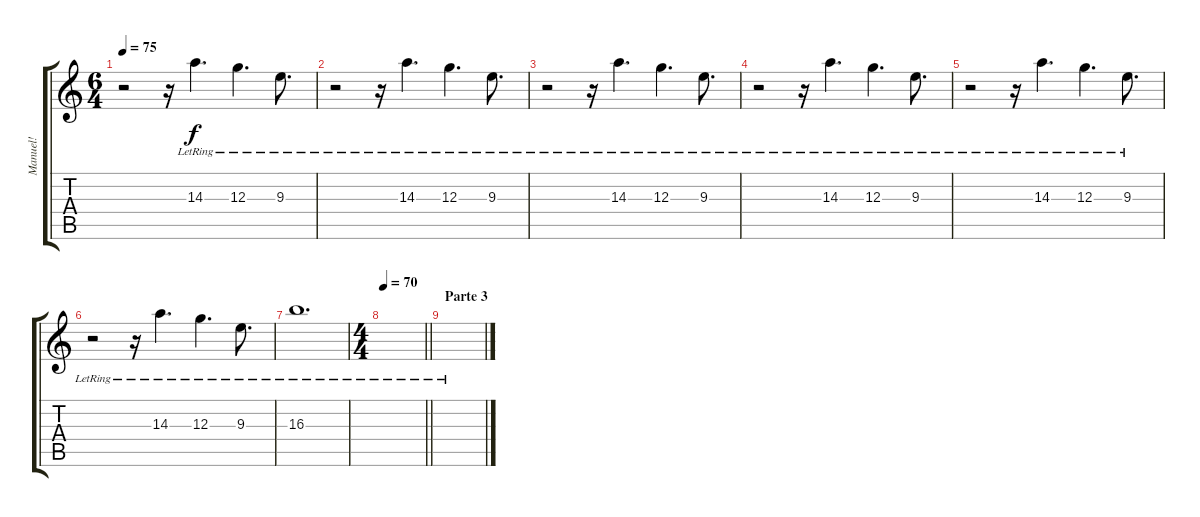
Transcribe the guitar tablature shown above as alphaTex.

\track ("Manuel!" "Manuel!") {instrument electricguitarclean}
\staff {score tabs}
\tuning (E4 B3 G3 D3 A2 E2) {hide}
\ts (6 4)
\tempo 75
\clef g2
\ks c
r.2{dy f} r.16 14.3{lr}.4{d} 12.3{lr}.4{d} 9.3{lr}.8{d} |
r.2 r.16 14.3{lr}.4{d} 12.3{lr}.4{d} 9.3{lr}.8{d} |
r.2 r.16 14.3{lr}.4{d} 12.3{lr}.4{d} 9.3{lr}.8{d} |
r.2 r.16 14.3{lr}.4{d} 12.3{lr}.4{d} 9.3{lr}.8{d} |
r.2 r.16 14.3{lr}.4{d} 12.3{lr}.4{d} 9.3{lr}.8{d} |
r.2 r.16 14.3{lr}.4{d} 12.3{lr}.4{d} 9.3{lr}.8{d} |
16.3{lr}.1{d} |
\ts (4 4)
\tempo 70
\barLineRight lightlight
|
\section ("" "Parte 3")
